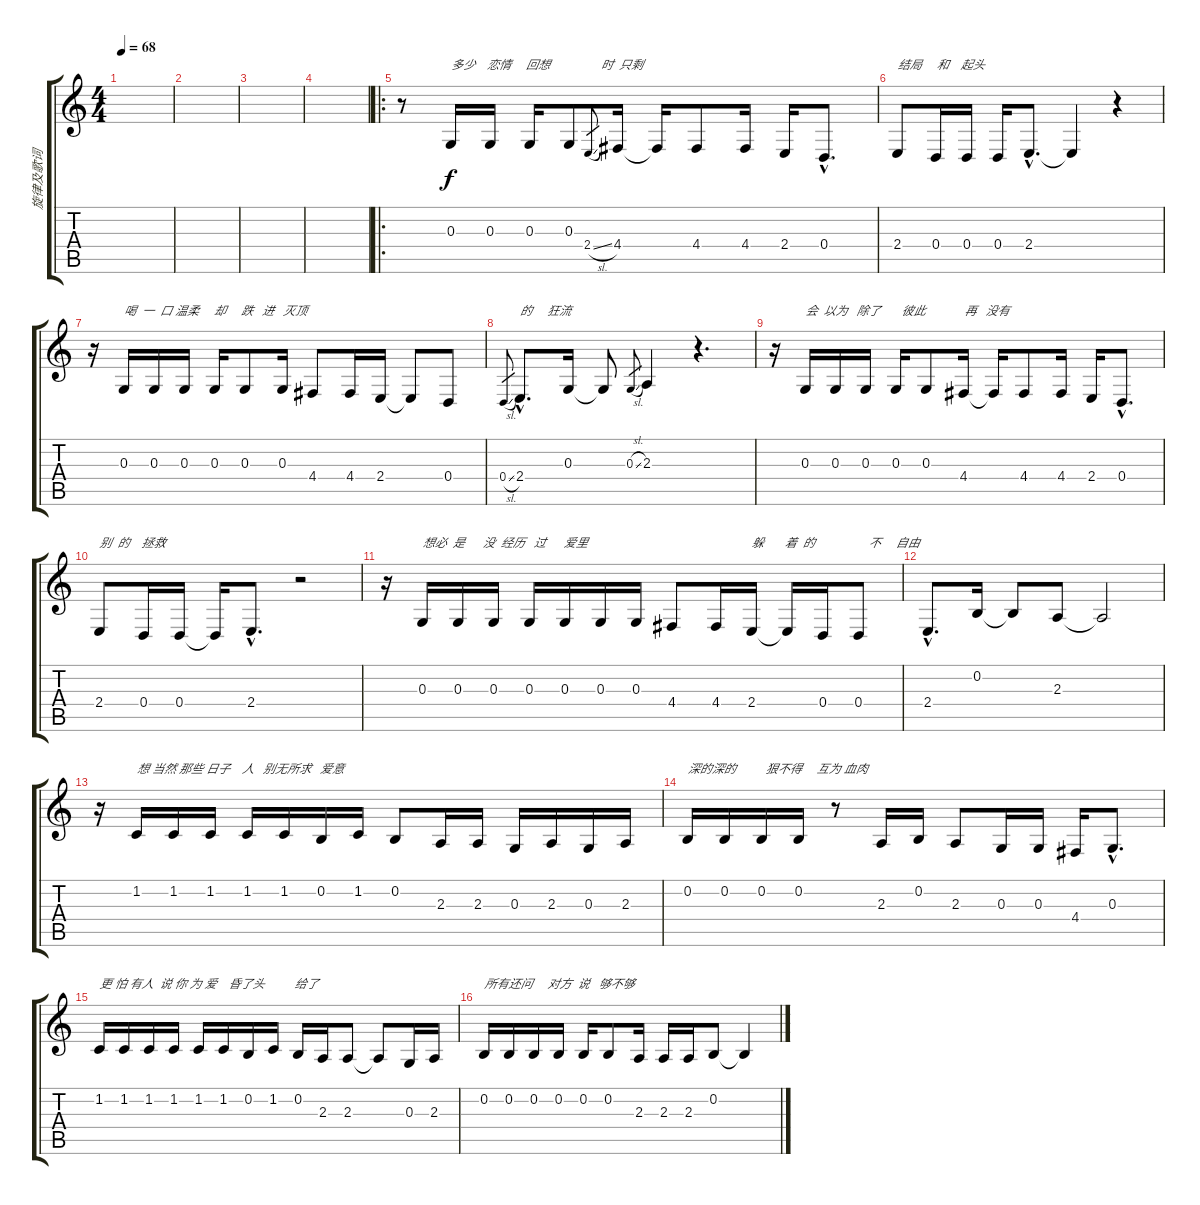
\track ("旋律及歌词" "旋律及歌词") {instrument stringensemble1}
\staff {score tabs}
\tuning (E4 B3 G3 D3 A2 E2) {hide}
\ts (4 4)
\tempo 68
\clef g2
\ks c
|
|
|
|
\ro
r.8 0.3.16{txt "多少    恋情     回想                 时  只剩"} 0.3.16 0.3.16 0.3.8 2.4{sl}.8{gr} 4.4.16 4.4{t}.16 4.4.8 4.4.16 2.4.16 0.4{hac}.8{d} |
2.4.8{txt "结局     和    起头"} 0.4.16 0.4.16 0.4.16 2.4{hac}.8{d} 2.4{t}.4 r.4 |
r.16 0.3.16{txt "喝  一  口 温柔     却     跌   进   灭顶"} 0.3.16 0.3.16 0.3.16 0.3.8 0.3.16 4.4.8 4.4.16 2.4.16 2.4{t}.8 0.4.8 |
0.4{sl}.8{gr} 2.4{hac}.8{d txt "的     狂流"} 0.3.16 0.3{t}.8 0.3{sl}.8{gr} 2.3.4 r.4{d} |
r.16 0.3.16{txt "会  以为   除了       彼此             再   没有"} 0.3.16 0.3.16 0.3.16 0.3.8 4.4.16 4.4{t}.16 4.4.8 4.4.16 2.4.16 0.4{hac}.8{d} |
2.4.8{txt "别  的    拯救"} 0.4.16 0.4.16 0.4{t}.16 2.4{hac}.8{d} r.2 |
r.16 0.3.16{txt "想必  是      没  经历   过      爱里  "} 0.3.16 0.3.16 0.3.16 0.3.16 0.3.16 0.3.16 4.4.8 4.4.16 2.4.16{txt "躲       着  的                  不     自由"} 2.4{t}.16 0.4.16 0.4.8 |
2.4{hac}.8{d} 0.2.16 0.2{t}.8 2.3.8 2.3{t}.2 |
r.16 1.2.16{txt "想 当然 那些 日子    人   别无所求   爱意"} 1.2.16 1.2.16 1.2.16 1.2.16 0.2.16 1.2.16 0.2.8 2.3.16 2.3.16 0.3.16 2.3.16 0.3.16 2.3.16 |
0.2.16{txt "深的深的          狠不得     互为 血肉"} 0.2.16 0.2.16 0.2.16 r.8 2.3.16 0.2.16 2.3.8 0.3.16 0.3.16 4.4.16 0.3{hac}.8{d} |
1.2.16{txt "更 怕 有人  说 你 为 爱    昏了头          给了"} 1.2.16 1.2.16 1.2.16 1.2.16 1.2.16 0.2.16 1.2.16 0.2.16 2.3.16 2.3.8 2.3{t}.8 0.3.16 2.3.16 |
0.2.16{txt "所有还问     对方  说   够不够"} 0.2.16 0.2.16 0.2.16 0.2.16 0.2.8 2.3.16 2.3.16 2.3.16 0.2.8 0.2{t}.4
